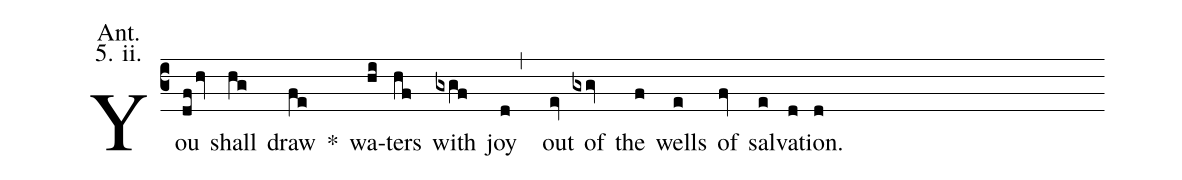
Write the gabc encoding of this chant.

annotation: Ant.;
annotation: 5. ii.;
%%
(c3) You(dfhv) shall(hg) draw(fe) <sp>*</sp>() wa(hi)ters(hf) with(gxgf) joy(d,) out(ev) of(gxgv) the(f) wells(e) of(fv) sal(e)va(d)tion.(d)
